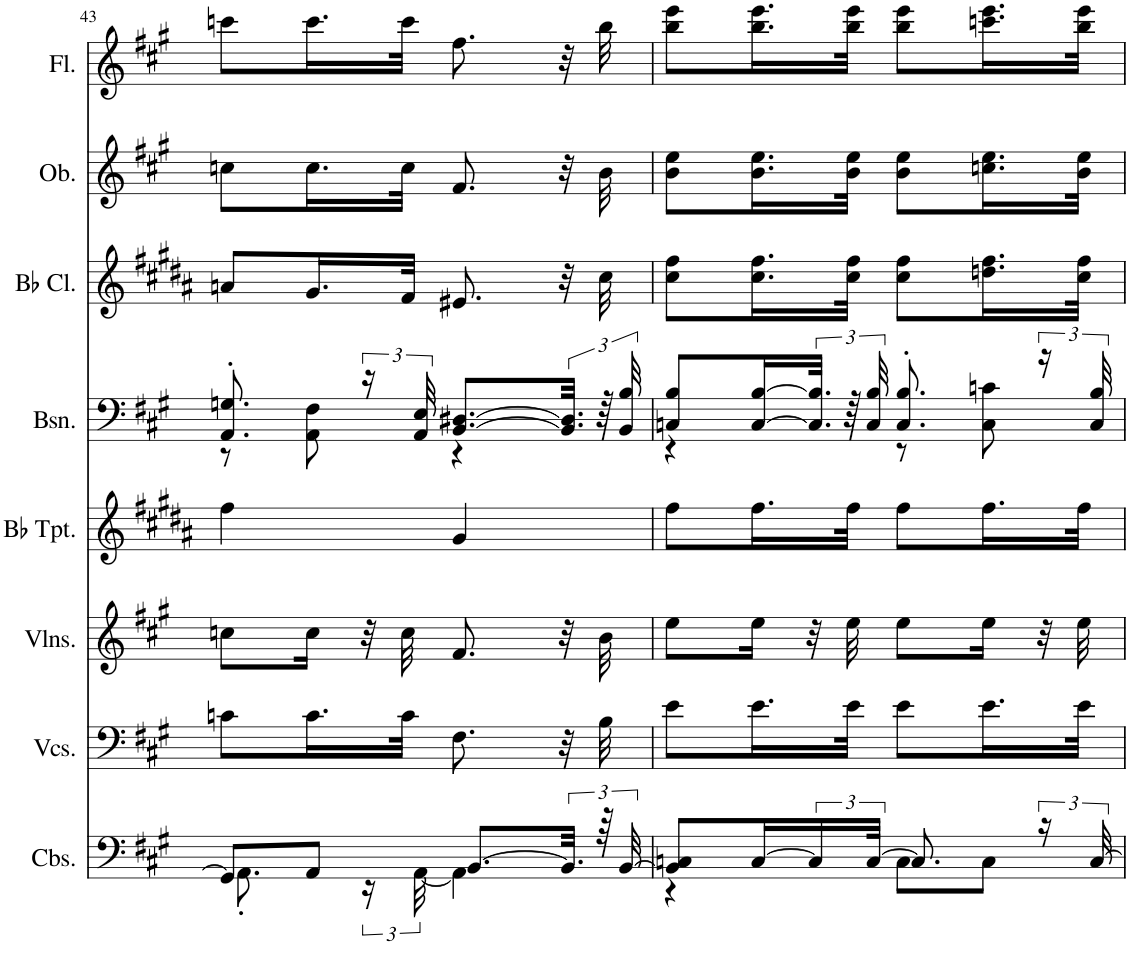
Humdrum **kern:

**kern	**kern	**kern	**kern	**kern	**kern	**kern	**kern
*part8	*part7	*part6	*part5	*part4	*part3	*part2	*part1
*staff8	*staff7	*staff6	*staff5	*staff4	*staff3	*staff2	*staff1
*I"Contrabasses, Contrabasse	*I"Violoncellos, Viola	*I"Violins, Violine I	*I"Bb Trumpet, 2 Trombe in D	*I"Bassoon, 2 Fagotti	*I"Bb Clarinet, 2 Clarinetti in A	*I"Oboe, 2 Oboi	*I"Flute, 2 Flauti
*I'Cbs.	*I'Vcs.	*I'Vlns.	*I'Bb Tpt.	*I'Bsn.	*I'Bb Cl.	*I'Ob.	*I'Fl.
!!LO:PB:g=z
*clefF4	*clefF4	*clefG2	*clefG2	*clefF4	*clefG2	*clefG2	*clefG2
*Trd7c12	*	*	*Trd1c2	*	*Trd1c2	*	*
*k[f#c#g#]	*k[f#c#g#]	*k[f#c#g#]	*k[f#c#g#d#a#]	*k[f#c#g#]	*k[f#c#g#d#a#]	*k[f#c#g#]	*k[f#c#g#]
*M2/4	*M2/4	*M2/4	*M2/4	*M2/4	*M2/4	*M2/4	*M2/4
=43	=43	=43	=43	=43	=43	=43	=43
*^	*	*	*	*^	*	*	*
8GG/L]	8.AA'\	8cn\L	8ccn\L	4ff#\	8.AA/' 8.Gn/'	8r	8an/L	8ccn\L	8cccn\L
8AA/J	.	16.c\L	16cc\Jk	.	.	8AA\ 8F#\	16.g#/L	16.cc\L	16.ccc\L
.	24r	.	32r	.	24r	.	.	.	.
.	.	32c\JJk	32cc\	.	.	.	32f#/JJk	32cc\JJk	32ccc\JJk
.	[48AA\	.	.	.	48AA/ 48E/	.	.	.	.
[8.BB/L	4AA\]	8.F#\	8.f#/	4g#/	[8.BB/ [8.D#X/L	4r	8.e#X/	8.f#/	8.ff#\
48.BB/Jkk]	.	32r	32r	.	48.BB/] 48.D#/]Jkk	.	32r	32r	32r
96r	.	32B\	32b\	.	96r	.	32cc#\	32b\	32bb\
[48BB/	.	.	.	.	48BB/ 48B/	.	.	.	.
=44	=44	=44	=44	=44	=44	=44	=44	=44	=44
8BB/] 8Cn/L	4r	8e\L	8ee\L	8ff#\L	8Cn/ 8B/L	4r	8cc#\ 8ff#\L	8b\ 8ee\L	8bb\ 8eee\L
[16C/L	.	16.e\L	16ee\Jk	16.ff#\L	[16C/ [16B/L	.	16.cc#\ 16.ff#\L	16.b\ 16.ee\L	16.bb\ 16.eee\L
16C/]	.	.	32r	.	48.C/] 48.B/]JJk	.	.	.	.
.	.	32e\JJk	32ee\	32ff#\JJk	96r	.	32cc#\ 32ff#\JJk	32b\ 32ee\JJk	32bb\ 32eee\JJk
.	.	.	.	.	48C/ 48B/	.	.	.	.
8.C/]	8C\L	8e\L	8ee\L	8ff#\L	8.C/' 8.B/'	8r	8cc#\ 8ff#\L	8b\ 8ee\L	8bb\ 8eee\L
.	8C\J	16.e\L	16ee\Jk	16.ff#\L	.	8C\ 8cn\	16.ddn\ 16.ff#\L	16.ccn\ 16.ee\L	16.cccn\ 16.eee\L
24r	.	.	32r	.	24r	.	.	.	.
.	.	32e\JJk	32ee\	32ff#\JJk	.	.	32cc#\ 32ff#\JJk	32b\ 32ee\JJk	32bb\ 32eee\JJk
[48C/	.	.	.	.	48C/ 48B/	.	.	.	.
*v	*v	*	*	*	*v	*v	*	*	*
=	=	=	=	=	=	=	=
*-	*-	*-	*-	*-	*-	*-	*-
